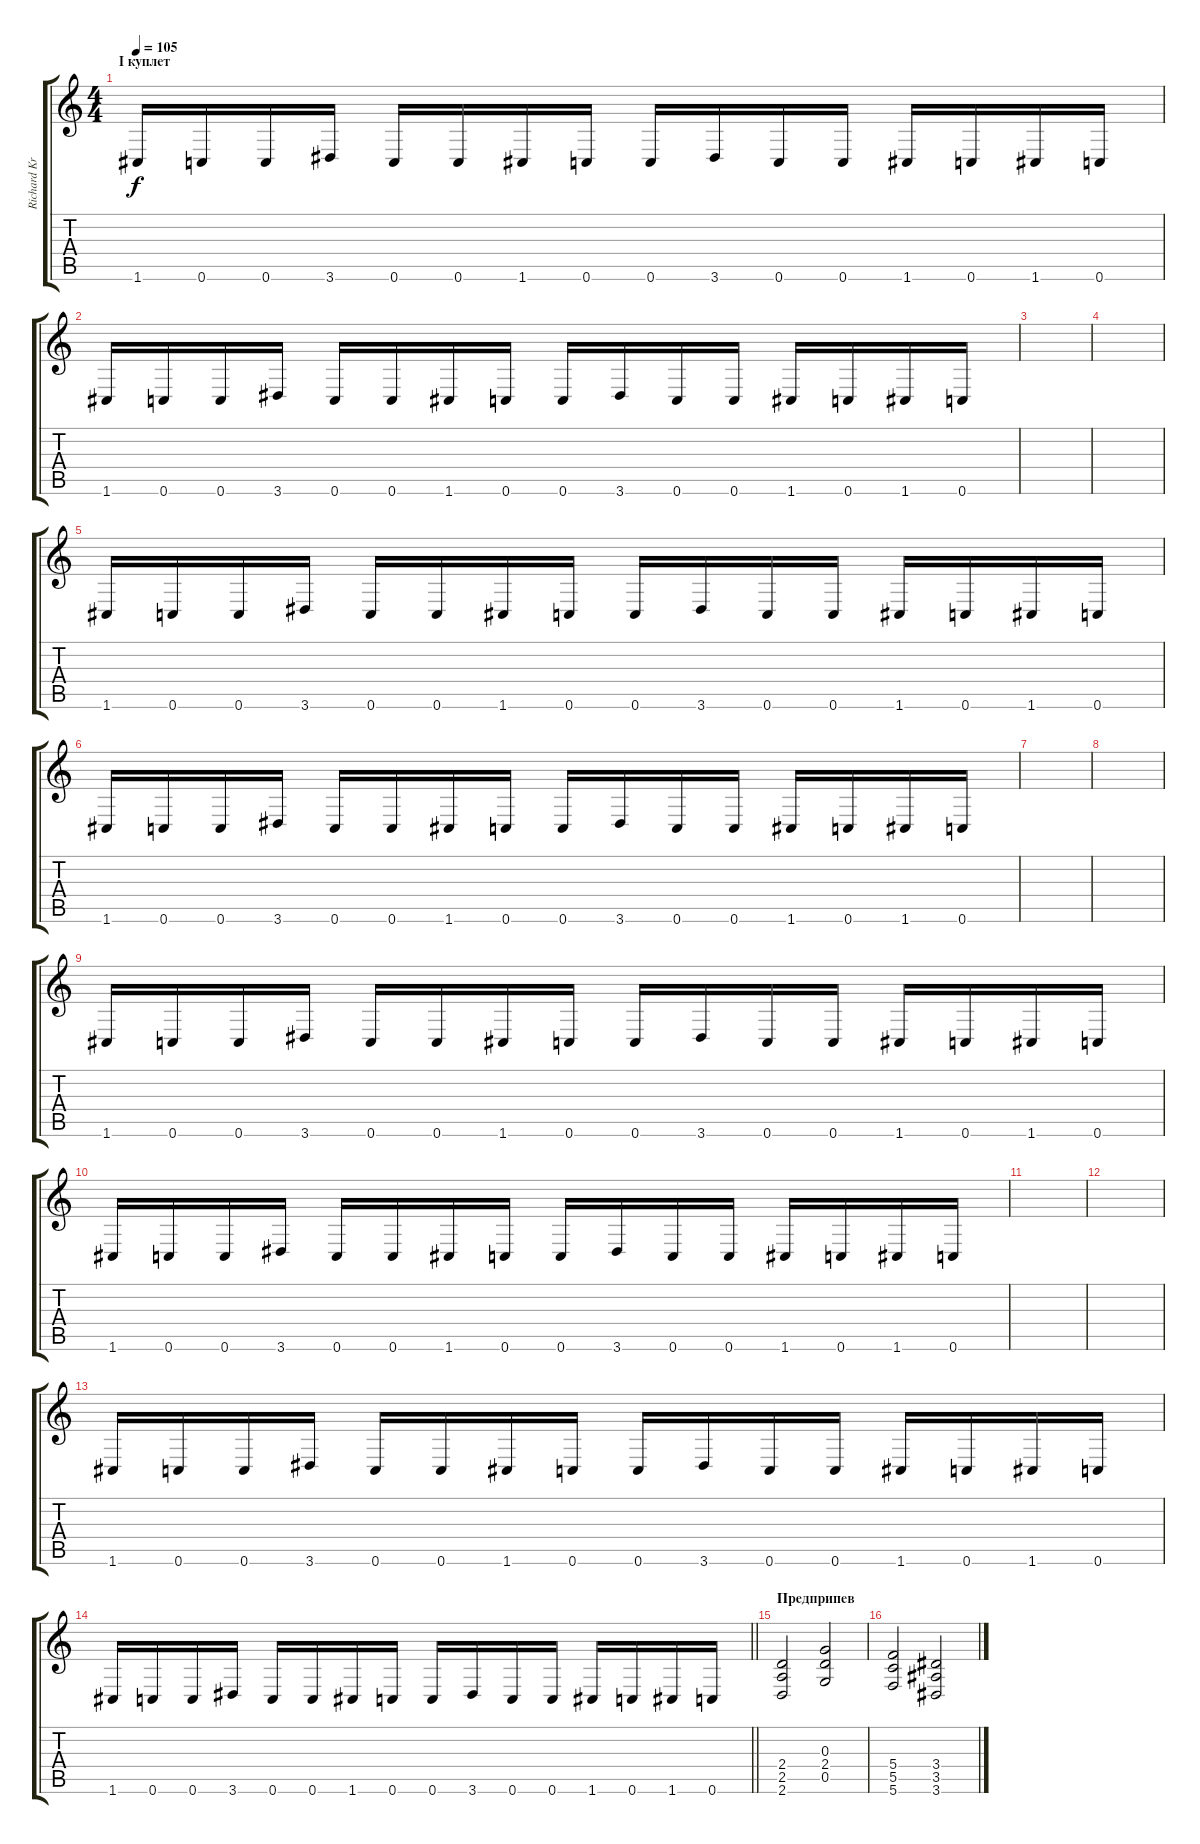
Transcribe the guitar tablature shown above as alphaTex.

\track ("Richard Kruspe" "Richard Kr") {instrument distortionguitar}
\staff {score tabs}
\tuning (E4 C4 G3 C3 G2 C2) {hide}
\ts (4 4)
\section ("" "I куплет")
\tempo 105
\clef g2
\ks c
1.6.16{dy f balance 8} 0.6.16 0.6.16 3.6.16 0.6.16 0.6.16 1.6.16 0.6.16 0.6.16 3.6.16 0.6.16 0.6.16 1.6.16 0.6.16 1.6.16 0.6.16 |
1.6.16 0.6.16 0.6.16 3.6.16 0.6.16 0.6.16 1.6.16 0.6.16 0.6.16 3.6.16 0.6.16 0.6.16 1.6.16 0.6.16 1.6.16 0.6.16 |
|
|
1.6.16{balance 8} 0.6.16 0.6.16 3.6.16 0.6.16 0.6.16 1.6.16 0.6.16 0.6.16 3.6.16 0.6.16 0.6.16 1.6.16 0.6.16 1.6.16 0.6.16 |
1.6.16 0.6.16 0.6.16 3.6.16 0.6.16 0.6.16 1.6.16 0.6.16 0.6.16 3.6.16 0.6.16 0.6.16 1.6.16 0.6.16 1.6.16 0.6.16 |
|
|
1.6.16{balance 8} 0.6.16 0.6.16 3.6.16 0.6.16 0.6.16 1.6.16 0.6.16 0.6.16 3.6.16 0.6.16 0.6.16 1.6.16 0.6.16 1.6.16 0.6.16 |
1.6.16 0.6.16 0.6.16 3.6.16 0.6.16 0.6.16 1.6.16 0.6.16 0.6.16 3.6.16 0.6.16 0.6.16 1.6.16 0.6.16 1.6.16 0.6.16 |
|
|
1.6.16{balance 8} 0.6.16 0.6.16 3.6.16 0.6.16 0.6.16 1.6.16 0.6.16 0.6.16 3.6.16 0.6.16 0.6.16 1.6.16 0.6.16 1.6.16 0.6.16 |
\barLineRight lightlight
1.6.16 0.6.16 0.6.16 3.6.16 0.6.16 0.6.16 1.6.16 0.6.16 0.6.16 3.6.16 0.6.16 0.6.16 1.6.16 0.6.16 1.6.16 0.6.16 |
\section ("" "Предприпев")
(2.4 2.5 2.6).2{balance 0} (0.3 2.4 0.5).2 |
(5.4 5.5 5.6).2 (3.4 3.5 3.6).2
